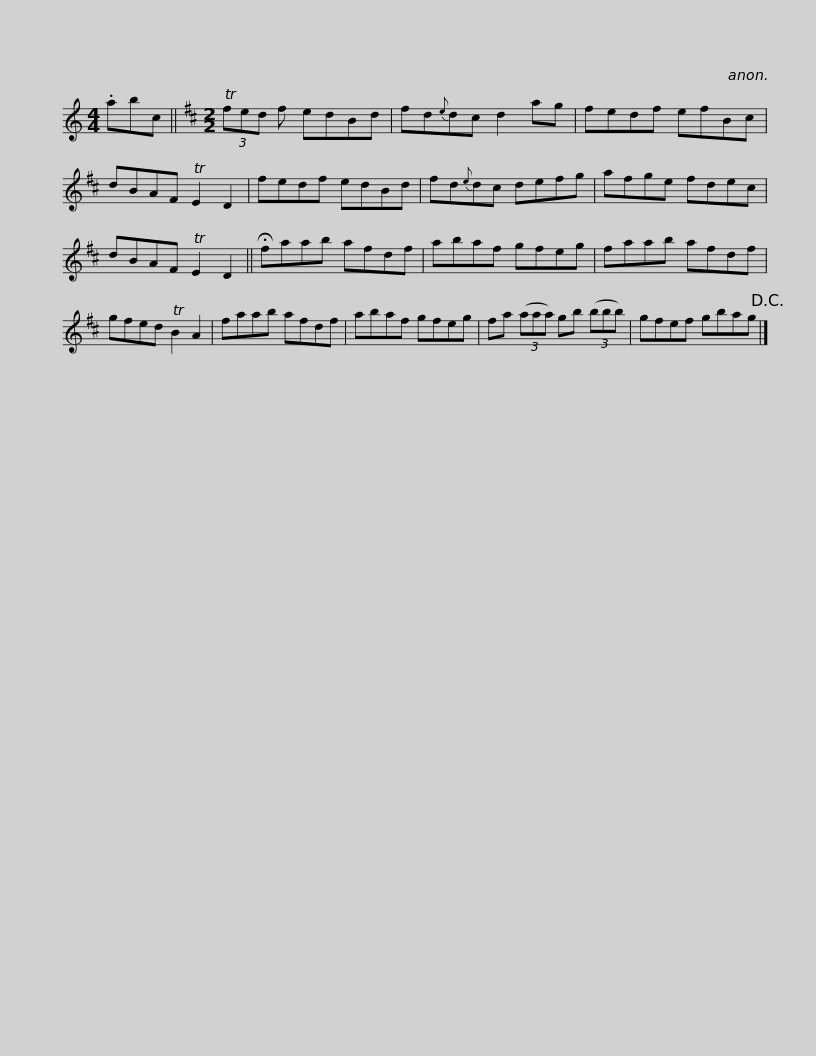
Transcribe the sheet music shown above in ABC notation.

X:1
L:1/8
M:4/4
I:linebreak $
K:C
V:1 treble
V:1
 .abc ||[K:D][M:2/2] (3Tfed f edBd | fd{e}dc d2 ag | fedf efBc | dBAF TE2 D2 | %5
 fedf edBd |$ fd{e}dc defg | afge fdec | dBAF TE2 D2 || !fermata!faab afdf | %10
 abaf gfeg |$ faab afdf | gfed TB2 A2 | faab afdf | abaf gfeg | %15
 fa (3(aaa) gb (3(bbb) |$ gfef gbag!D.C.! |] %17
